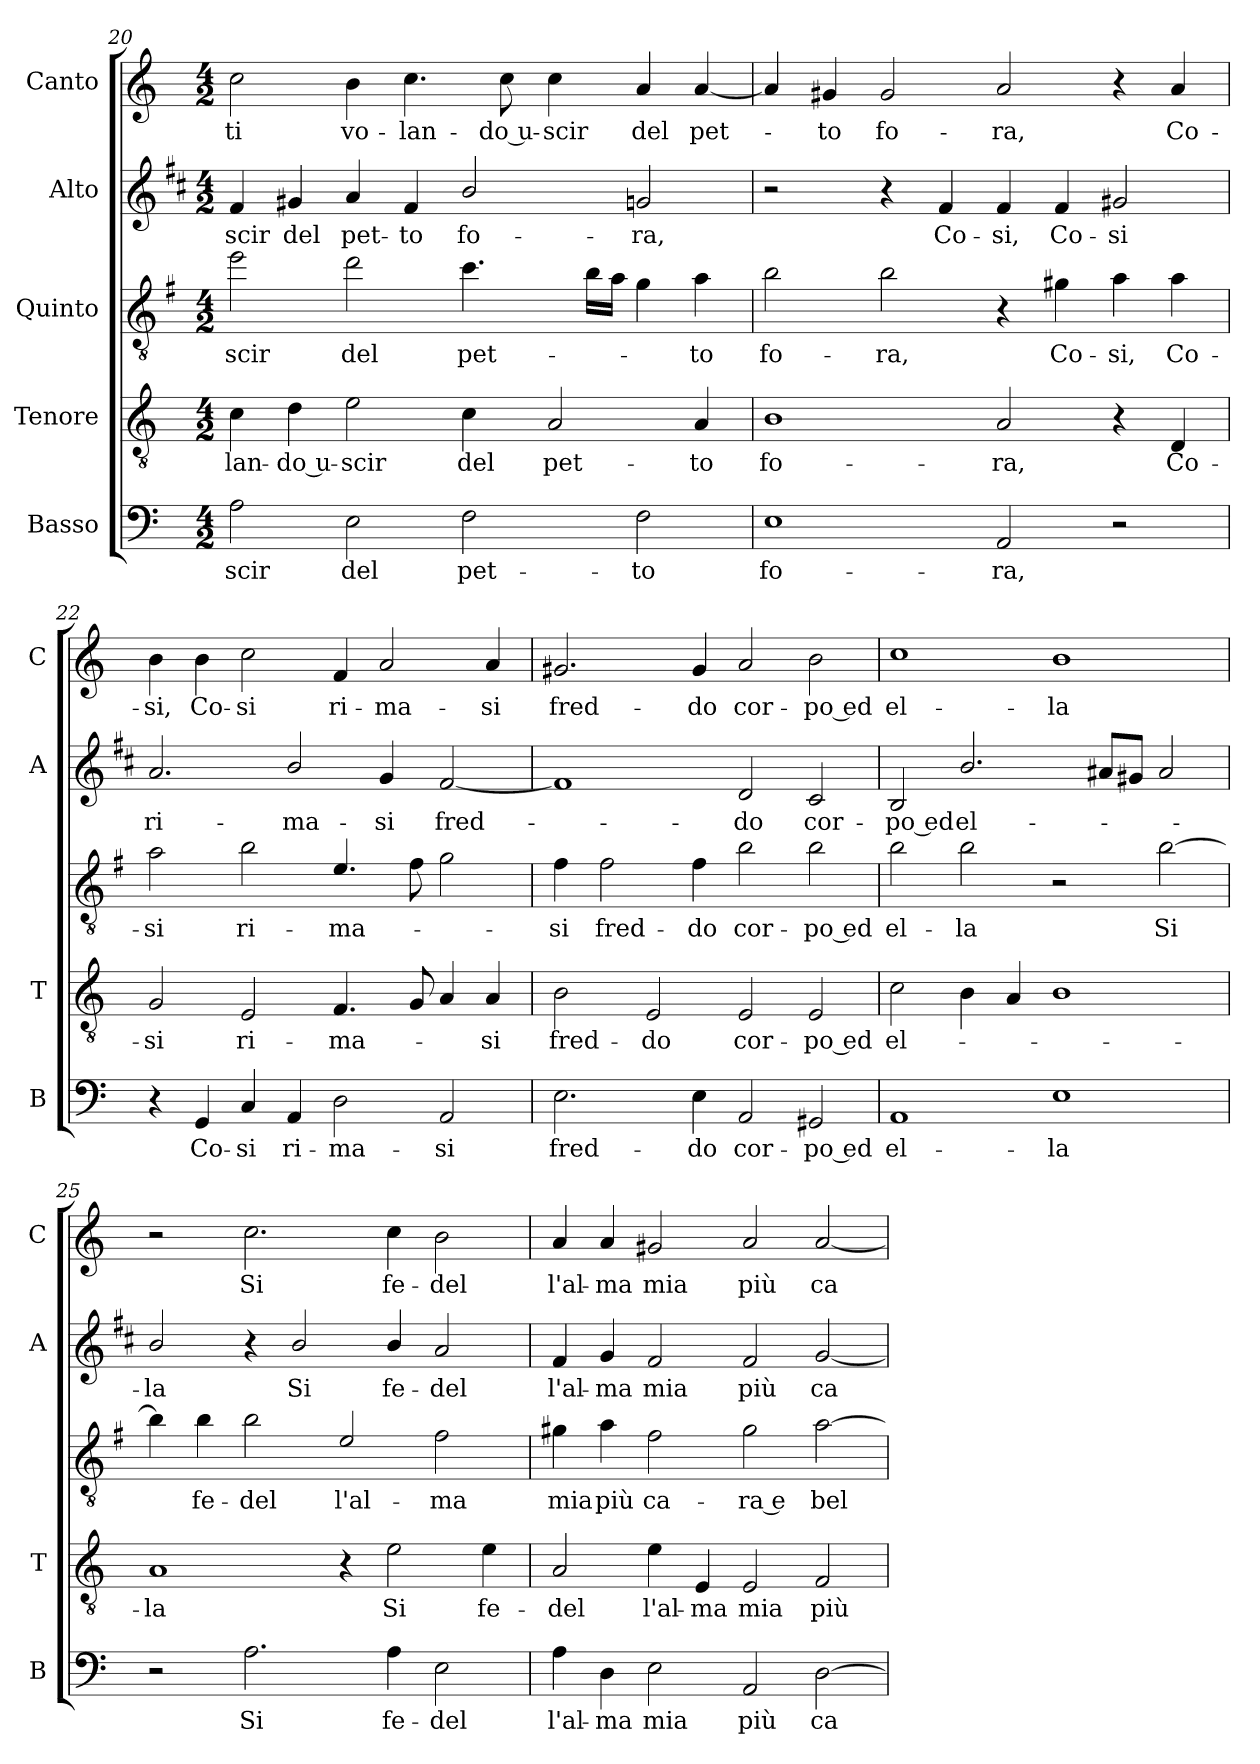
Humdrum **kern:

**kern	**text	**kern	**text	**kern	**text	**kern	**text	**kern	**text
*part5	*part5	*part4	*part4	*part3	*part3	*part2	*part2	*part1	*part1
*staff5	*staff5	*staff4	*staff4	*staff3	*staff3	*staff2	*staff2	*staff1	*staff1
*I"Basso	*	*I"Tenore	*	*I"Quinto	*	*I"Alto	*	*I"Canto	*
*I'B	*	*I'T	*	*	*	*I'A	*	*I'C	*
!!LO:LB:g=z
*clefF4	*	*clefGv2	*	*clefGv2	*	*clefG2	*	*clefG2	*
*	*	*	*	*ITrd4c7	*	*ITrd1c2	*	*	*
*k[]	*	*k[]	*	*k[]	*	*k[]	*	*k[]	*
*C:	*	*C:	*	*C:	*	*C:	*	*C:	*
*M4/2	*	*M4/2	*	*M4/2	*	*M4/2	*	*M4/2	*
=20	=20	=20	=20	=20	=20	=20	=20	=20	=20
!	!LO:LY:b	!	!LO:LY:b	!	!LO:LY:b	!	!LO:LY:b	!	!LO:LY:b
2A\	-scir	4c\	-lan-	2a\	-scir	4e/	-scir	2cc\	-ti
!	!	!	!LO:LY:b	!	!	!	!LO:LY:b	!	!
.	.	4d\	-do u-	.	.	4f#X/	del	.	.
!	!LO:LY:b	!	!LO:LY:b	!	!LO:LY:b	!	!LO:LY:b	!	!LO:LY:b
2E\	del	2e\	-scir	2g\	del	4g/	pet-	4b\	vo-
!	!	!	!	!	!	!	!LO:LY:b	!	!LO:LY:b
.	.	.	.	.	.	4e/	-to	4.cc\	-lan-
!	!LO:LY:b	!	!LO:LY:b	!	!LO:LY:b	!	!LO:LY:b	!	!
2F\	pet-	4c\	del	4.f\	pet-	2a/	fo-	.	.
!	!	!	!	!	!	!	!	!	!LO:LY:b
.	.	.	.	.	.	.	.	8cc\	-do u-
!	!	!	!LO:LY:b	!	!	!	!	!	!LO:LY:b
.	.	2A/	pet-	.	.	.	.	4cc\	-scir
.	.	.	.	16e\LL	.	.	.	.	.
.	.	.	.	16d\JJ	.	.	.	.	.
!	!LO:LY:b	!	!	!	!	!	!LO:LY:b	!	!LO:LY:b
2F\	-to	.	.	4c\	.	2fn/	-ra,	4a/	del
!	!	!	!LO:LY:b	!	!LO:LY:b	!	!	!	!LO:LY:b
.	.	4A/	-to	4d\	-to	.	.	[4a/	pet-
=21	=21	=21	=21	=21	=21	=21	=21	=21	=21
!	!LO:LY:b	!	!LO:LY:b	!	!LO:LY:b	!	!	!	!
1E	fo-	1B	fo-	2e\	fo-	2r	.	4a/]	.
!	!	!	!	!	!	!	!	!	!LO:LY:b
.	.	.	.	.	.	.	.	4g#X/	-to
!	!	!	!	!	!LO:LY:b	!	!	!	!LO:LY:b
.	.	.	.	2e\	-ra,	4r	.	2g#/	fo-
!	!	!	!	!	!	!	!LO:LY:b	!	!
.	.	.	.	.	.	4e/	Co-	.	.
!	!LO:LY:b	!	!LO:LY:b	!	!	!	!LO:LY:b	!	!LO:LY:b
2AA/	-ra,	2A/	-ra,	4r	.	4e/	-si,	2a/	-ra,
!	!	!	!	!	!LO:LY:b	!	!LO:LY:b	!	!
.	.	.	.	4c#X\	Co-	4e/	Co-	.	.
!	!	!	!	!	!LO:LY:b	!	!LO:LY:b	!	!
2r	.	4r	.	4d\	-si,	2f#X/	-si	4r	.
!	!	!	!LO:LY:b	!	!LO:LY:b	!	!	!	!LO:LY:b
.	.	4D/	Co-	4d\	Co-	.	.	4a/	Co-
=22	=22	=22	=22	=22	=22	=22	=22	=22	=22
!	!	!	!LO:LY:b	!	!LO:LY:b	!	!LO:LY:b	!	!LO:LY:b
4r	.	2G/	-si	2d\	-si	2.g/	ri-	4b\	-si,
!	!LO:LY:b	!	!	!	!	!	!	!	!LO:LY:b
4GG/	Co-	.	.	.	.	.	.	4b\	Co-
!	!LO:LY:b	!	!LO:LY:b	!	!LO:LY:b	!	!	!	!LO:LY:b
4C/	-si	2E/	ri-	2e\	ri-	.	.	2cc\	-si
!	!LO:LY:b	!	!	!	!	!	!LO:LY:b	!	!
4AA/	ri-	.	.	.	.	2a/	-ma-	.	.
!	!LO:LY:b	!	!LO:LY:b	!	!LO:LY:b	!	!	!	!LO:LY:b
2D\	-ma-	4.F/	-ma-	4.A/	-ma-	.	.	4f/	ri-
!	!	!	!	!	!	!	!LO:LY:b	!	!LO:LY:b
.	.	.	.	.	.	4f/	-si	2a/	-ma-
.	.	8G/	.	8B\	.	.	.	.	.
!	!LO:LY:b	!	!	!	!	!	!LO:LY:b	!	!
2AA/	-si	4A/	.	2c\	.	[2e/	fred-	.	.
!	!	!	!LO:LY:b	!	!	!	!	!	!LO:LY:b
.	.	4A/	-si	.	.	.	.	4a/	-si
=23	=23	=23	=23	=23	=23	=23	=23	=23	=23
!	!LO:LY:b	!	!LO:LY:b	!	!LO:LY:b	!	!	!	!LO:LY:b
2.E\	fred-	2B\	fred-	4B\	-si	1e]	.	2.g#X/	fred-
!	!	!	!	!	!LO:LY:b	!	!	!	!
.	.	.	.	2B\	fred-	.	.	.	.
!	!	!	!LO:LY:b	!	!	!	!	!	!
.	.	2E/	-do	.	.	.	.	.	.
!	!LO:LY:b	!	!	!	!LO:LY:b	!	!	!	!LO:LY:b
4E\	-do	.	.	4B\	-do	.	.	4g#/	-do
!	!LO:LY:b	!	!LO:LY:b	!	!LO:LY:b	!	!LO:LY:b	!	!LO:LY:b
2AA/	cor-	2E/	cor-	2e\	cor-	2c/	-do	2a/	cor-
!	!LO:LY:b	!	!LO:LY:b	!	!LO:LY:b	!	!LO:LY:b	!	!LO:LY:b
2GG#X/	-po ed	2E/	-po ed	2e\	-po ed	2B/	cor-	2b\	-po ed
!!LO:LB:g=z
=24	=24	=24	=24	=24	=24	=24	=24	=24	=24
!	!LO:LY:b	!	!LO:LY:b	!	!LO:LY:b	!	!LO:LY:b	!	!LO:LY:b
1AA	el-	2c\	el-	2e\	el-	2A/	-po ed	1cc	el-
!	!	!	!	!	!LO:LY:b	!	!LO:LY:b	!	!
.	.	4B\	.	2e\	-la	2.a/	el-	.	.
.	.	4A/	.	.	.	.	.	.	.
!	!LO:LY:b	!	!	!	!	!	!	!	!LO:LY:b
1E	-la	1B	.	2r	.	.	.	1b	-la
.	.	.	.	.	.	8g#X/L	.	.	.
.	.	.	.	.	.	8f#X/J	.	.	.
!	!	!	!	!	!LO:LY:b	!	!	!	!
.	.	.	.	[2e\	Si	2g#/	.	.	.
=25	=25	=25	=25	=25	=25	=25	=25	=25	=25
!	!	!	!LO:LY:b	!	!	!	!LO:LY:b	!	!
2r	.	1A	-la	4e\]	.	2a/	-la	2r	.
!	!	!	!	!	!LO:LY:b	!	!	!	!
.	.	.	.	4e\	fe-	.	.	.	.
!	!LO:LY:b	!	!	!	!LO:LY:b	!	!	!	!LO:LY:b
2.A\	Si	.	.	2e\	-del	4r	.	2.cc\	Si
!	!	!	!	!	!	!	!LO:LY:b	!	!
.	.	.	.	.	.	2a/	Si	.	.
!	!	!	!	!	!LO:LY:b	!	!	!	!
.	.	4r	.	2A/	l'al-	.	.	.	.
!	!LO:LY:b	!	!LO:LY:b	!	!	!	!LO:LY:b	!	!LO:LY:b
4A\	fe-	2e\	Si	.	.	4a/	fe-	4cc\	fe-
!	!LO:LY:b	!	!	!	!LO:LY:b	!	!LO:LY:b	!	!LO:LY:b
2E\	-del	.	.	2B\	-ma	2g/	-del	2b\	-del
!	!	!	!LO:LY:b	!	!	!	!	!	!
.	.	4e\	fe-	.	.	.	.	.	.
=26	=26	=26	=26	=26	=26	=26	=26	=26	=26
!	!LO:LY:b	!	!LO:LY:b	!	!LO:LY:b	!	!LO:LY:b	!	!LO:LY:b
4A\	l'al-	2A/	-del	4c#X\	mia	4e/	l'al-	4a/	l'al-
!	!LO:LY:b	!	!	!	!LO:LY:b	!	!LO:LY:b	!	!LO:LY:b
4D\	-ma	.	.	4d\	più	4f/	-ma	4a/	-ma
!	!LO:LY:b	!	!LO:LY:b	!	!LO:LY:b	!	!LO:LY:b	!	!LO:LY:b
2E\	mia	4e\	l'al-	2B\	ca-	2e/	mia	2g#X/	mia
!	!	!	!LO:LY:b	!	!	!	!	!	!
.	.	4E/	-ma	.	.	.	.	.	.
!	!LO:LY:b	!	!LO:LY:b	!	!LO:LY:b	!	!LO:LY:b	!	!LO:LY:b
2AA/	più	2E/	mia	2c#\	-ra e	2e/	più	2a/	più
!	!LO:LY:b	!	!LO:LY:b	!	!LO:LY:b	!	!LO:LY:b	!	!LO:LY:b
[2D\	ca-	2F/	più	[2d\	bel-	[2f/	ca-	[2a/	ca-
=	=	=	=	=	=	=	=	=	=
*-	*-	*-	*-	*-	*-	*-	*-	*-	*-
